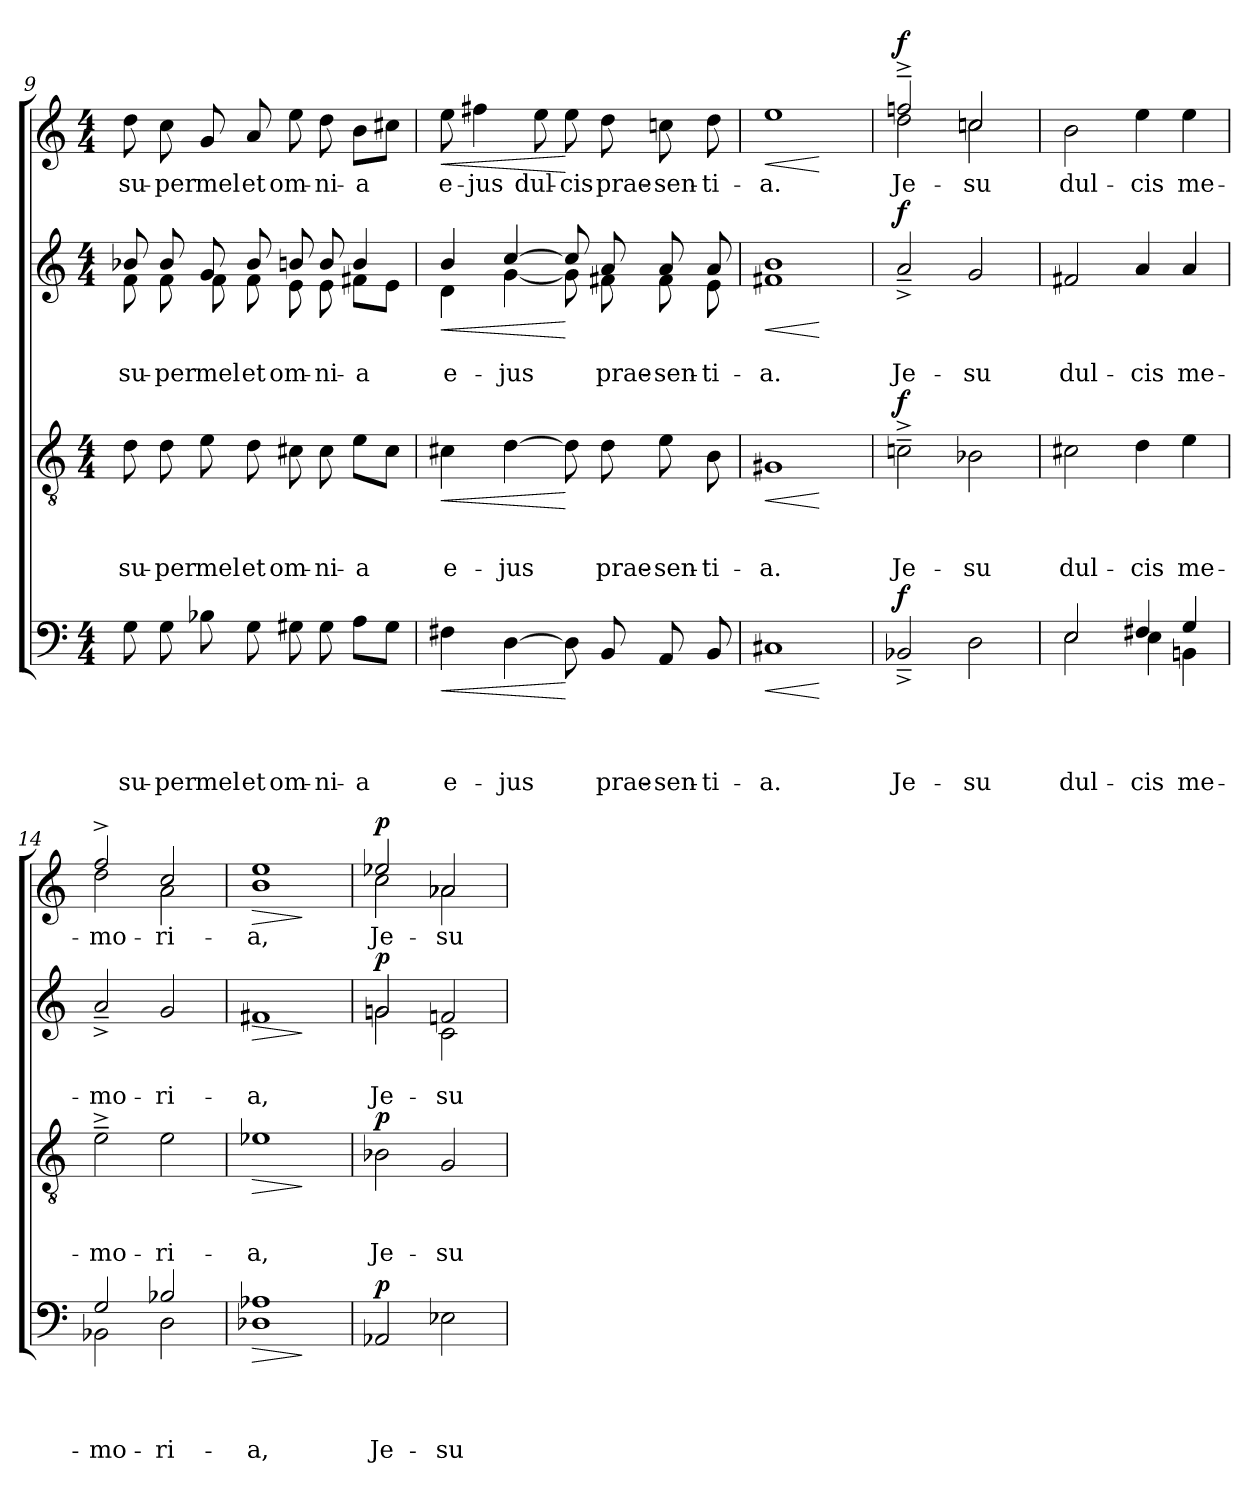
**kern	**text	**text	**text	**text	**dynam	**kern	**text	**text	**text	**dynam	**kern	**text	**text	**dynam	**kern	**text	**dynam
*part4	*part4	*part4	*part4	*part4	*part4	*part3	*part3	*part3	*part3	*part3	*part2	*part2	*part2	*part2	*part1	*part1	*part1
*staff4	*staff4	*staff4	*staff4	*staff4	*staff4	*staff3	*staff3	*staff3	*staff3	*staff3	*staff2	*staff2	*staff2	*staff2	*staff1	*staff1	*staff1
!!LO:PB:g=z
*clefF4	*	*	*	*	*	*clefGv2	*	*	*	*	*clefG2	*	*	*	*clefG2	*	*
*k[]	*	*	*	*	*	*k[]	*	*	*	*	*k[]	*	*	*	*k[]	*	*
*C:	*	*	*	*	*	*C:	*	*	*	*	*C:	*	*	*	*C:	*	*
*M4/4	*	*	*	*	*	*M4/4	*	*	*	*	*M4/4	*	*	*	*M4/4	*	*
=9	=9	=9	=9	=9	=9	=9	=9	=9	=9	=9	=9	=9	=9	=9	=9	=9	=9
!	!	!	!	!LO:LY:b	!	!	!	!	!LO:LY:b	!	!	!	!LO:LY:b	!	!	!LO:LY:b	!
*	*	*	*	*	*	*	*	*	*	*	*^	*	*	*	*	*	*
8G\	.	.	.	su-	.	8d\	.	.	su-	.	8b-X/	8f\	.	su-	.	8dd\	su-	.
!	!	!	!	!LO:LY:b	!	!	!	!	!LO:LY:b	!	!	!	!	!LO:LY:b	!	!	!LO:LY:b	!
8G\	.	.	.	-per	.	8d\	.	.	-per	.	8b-/	8f\	.	-per	.	8cc\	-per	.
!	!	!	!	!LO:LY:b	!	!	!	!	!LO:LY:b	!	!	!	!	!LO:LY:b	!	!	!LO:LY:b	!
8B-X\	.	.	.	mel	.	8e\	.	.	mel	.	8g/	8f\	.	mel	.	8g/	mel	.
!	!	!	!	!LO:LY:b	!	!	!	!	!LO:LY:b	!	!	!	!	!LO:LY:b	!	!	!LO:LY:b	!
8G\	.	.	.	et	.	8d\	.	.	et	.	8b-/	8f\	.	et	.	8a/	et	.
!	!	!	!	!LO:LY:b	!	!	!	!	!LO:LY:b	!	!	!	!	!LO:LY:b	!	!	!LO:LY:b	!
8G#X\	.	.	.	om-	.	8c#X\	.	.	om-	.	8bn/	8e\	.	om-	.	8ee\	om-	.
!	!	!	!	!LO:LY:b:rj	!	!	!	!	!LO:LY:b:rj	!	!	!	!	!LO:LY:b:rj	!	!	!LO:LY:b:rj	!
8G#\	.	.	.	-ni-	.	8c#\	.	.	-ni-	.	8b/	8e\	.	-ni-	.	8dd\	-ni-	.
!	!	!	!	!LO:LY:b	!	!	!	!	!LO:LY:b	!	!	!	!	!LO:LY:b	!	!	!LO:LY:b	!
8A\L	.	.	.	-a	.	8e\L	.	.	-a	.	4b/	8f#X\L	.	-a	.	8b\L	-a	.
8G#\J	.	.	.	.	.	8c#\J	.	.	.	.	.	8e\J	.	.	.	8cc#X\J	.	.
=10	=10	=10	=10	=10	=10	=10	=10	=10	=10	=10	=10	=10	=10	=10	=10	=10	=10	=10
!	!	!	!	!LO:LY:b:rj	!LO:HP:b	!	!	!	!LO:LY:b:rj	!LO:HP:b	!	!	!	!LO:LY:b:rj	!LO:HP:b	!	!LO:LY:b:rj	!LO:HP:b
4F#X\	.	.	.	e-	<	4c#X\	.	.	e-	<	4b/	4d\	.	e-	<	8ee\	e-	<
!	!	!	!	!	!	!	!	!	!	!	!	!	!	!	!	!	!LO:LY:b	!
.	.	.	.	.	.	.	.	.	.	.	.	.	.	.	.	4ff#X\	-jus	.
!	!	!	!	!LO:LY:b	!	!	!	!	!LO:LY:b	!	!	!	!	!LO:LY:b	!	!	!	!
[>4D\	.	.	.	-jus	.	[>4d\	.	.	-jus	.	[>4cc/	[<4g\	.	-jus	.	.	.	.
!	!	!	!	!	!	!	!	!	!	!	!	!	!	!	!	!	!LO:LY:b	!
.	.	.	.	.	.	.	.	.	.	.	.	.	.	.	.	8ee\	dul-	.
!	!	!	!	!	!	!	!	!	!	!	!	!	!	!	!	!	!LO:LY:b	!
8D\]	.	.	.	.	[	8d\]	.	.	.	[	8cc/]	8g\]	.	.	[	8ee\	-cis	[
!	!	!	!	!LO:LY:b	!	!	!	!	!LO:LY:b	!	!	!	!	!LO:LY:b	!	!	!LO:LY:b	!
8BB/	.	.	.	prae-	.	8d\	.	.	prae-	.	8a/	8f#X\	.	prae-	.	8dd\	prae-	.
!	!	!	!	!LO:LY:b	!	!	!	!	!LO:LY:b	!	!	!	!	!LO:LY:b	!	!	!LO:LY:b	!
8AA/	.	.	.	-sen-	.	8e\	.	.	-sen-	.	8a/	8f#\	.	-sen-	.	8ccn\	-sen-	.
!	!	!	!	!LO:LY:b:rj	!	!	!	!	!LO:LY:b:rj	!	!	!	!	!LO:LY:b:rj	!	!	!LO:LY:b:rj	!
8BB/	.	.	.	-ti-	.	8B\	.	.	-ti-	.	8a/	8e\	.	-ti-	.	8dd\	-ti-	.
=11	=11	=11	=11	=11	=11	=11	=11	=11	=11	=11	=11	=11	=11	=11	=11	=11	=11	=11
!	!	!	!	!LO:LY:b:rj	!LO:HP:b	!	!	!	!LO:LY:b:rj	!LO:HP:b	!	!	!	!LO:LY:b:rj	!LO:HP:b	!	!LO:LY:b:rj	!LO:HP:b
*	*	*	*	*	*	*	*	*	*	*	*v	*v	*	*	*	*	*	*
1C#X	.	.	.	-a.	<	1G#X	.	.	-a.	<	1f#X 1b	.	-a.	<	1ee	-a.	<
.	.	.	.	.	[	.	.	.	.	[	.	.	.	[	.	.	[
!!LO:LB:g=z
=12	=12	=12	=12	=12	=12	=12	=12	=12	=12	=12	=12	=12	=12	=12	=12	=12	=12
!	!	!	!	!	!	!	!	!	!	!	!	!	!	!	!LO:TX:a:t=1 2	!	!
!	!	!	!	!LO:LY:b	!LO:DY:a	!	!	!	!LO:LY:b	!LO:DY:a	!	!	!LO:LY:b	!LO:DY:a	!	!LO:LY:b	!LO:DY:a
*	*	*	*	*	*	*	*	*	*	*	*	*	*	*	*^	*	*
2BB-X^<~</	.	.	.	Je-	f	2cn^>~>\	.	.	Je-	f	2a^<~</	.	Je-	f	2ffn^>~>/	2dd\	Je-	f
!	!	!	!	!LO:LY:b	!	!	!	!	!LO:LY:b	!	!	!	!LO:LY:b	!	!	!	!LO:LY:b	!
2D\	.	.	.	-su	.	2B-X\	.	.	-su	.	2g/	.	-su	.	2ccn/	2cc\	-su	.
=13	=13	=13	=13	=13	=13	=13	=13	=13	=13	=13	=13	=13	=13	=13	=13	=13	=13	=13
!	!	!	!	!LO:LY:b	!	!	!	!	!LO:LY:b	!	!	!	!LO:LY:b	!	!	!	!LO:LY:b	!
*^	*	*	*	*	*	*	*	*	*	*	*	*	*	*	*v	*v	*	*
2E/	2E\	.	.	.	dul-	.	2c#X\	.	.	dul-	.	2f#X/	.	dul-	.	2b\	dul-	.
!	!	!	!	!	!LO:LY:b	!	!	!	!	!LO:LY:b	!	!	!	!LO:LY:b	!	!	!LO:LY:b	!
4F#X/	4E\	.	.	.	-cis	.	4d\	.	.	-cis	.	4a/	.	-cis	.	4ee\	-cis	.
!	!	!	!	!	!LO:LY:b	!	!	!	!	!LO:LY:b	!	!	!	!LO:LY:b	!	!	!LO:LY:b	!
4G/	4BBn\	.	.	.	me-	.	4e\	.	.	me-	.	4a/	.	me-	.	4ee\	me-	.
=14	=14	=14	=14	=14	=14	=14	=14	=14	=14	=14	=14	=14	=14	=14	=14	=14	=14	=14
!	!	!	!	!	!LO:LY:b	!	!	!	!	!LO:LY:b	!	!	!	!LO:LY:b	!	!	!LO:LY:b	!
*	*	*	*	*	*	*	*	*	*	*	*	*	*	*	*	*^	*	*
2G/	2BB-X\	.	.	.	-mo-	.	2e^>~>\	.	.	-mo-	.	2a^<~</	.	-mo-	.	2ff^>/	2dd\	-mo-	.
!	!	!	!	!	!LO:LY:b:rj	!	!	!	!	!LO:LY:b:rj	!	!	!	!LO:LY:b:rj	!	!	!	!LO:LY:b:rj	!
2B-X/	2D\	.	.	.	-ri-	.	2e\	.	.	-ri-	.	2g/	.	-ri-	.	2cc/	2a\	-ri-	.
=15	=15	=15	=15	=15	=15	=15	=15	=15	=15	=15	=15	=15	=15	=15	=15	=15	=15	=15	=15
!	!	!	!	!	!LO:LY:b	!LO:HP:b	!	!	!	!LO:LY:b:rj	!LO:HP:b	!	!	!LO:LY:b:rj	!LO:HP:b	!	!	!LO:LY:b:rj	!LO:HP:b
*v	*v	*	*	*	*	*	*	*	*	*	*	*	*	*	*	*v	*v	*	*
1D-X 1A-X	.	.	.	-a,	>	1e-X	.	.	-a,	>	1f#X	.	-a,	>	1b 1ee	-a,	>
.	.	.	.	.	]	.	.	.	.	]	.	.	.	]	.	.	]
=16	=16	=16	=16	=16	=16	=16	=16	=16	=16	=16	=16	=16	=16	=16	=16	=16	=16
!	!	!	!	!LO:LY:b	!LO:DY:a	!	!	!	!LO:LY:b	!LO:DY:a	!	!	!LO:LY:b	!LO:DY:a	!	!LO:LY:b	!LO:DY:a
*	*	*	*	*	*	*	*	*	*	*	*^	*	*	*	*^	*	*
2AA-X/	.	.	.	Je-	p	2B-X\	.	.	Je-	p	2gn/	2g\	.	Je-	p	2ee-X/	2cc\	Je-	p
!	!	!	!	!LO:LY:b	!	!	!	!	!LO:LY:b	!	!	!	!	!LO:LY:b	!	!	!	!LO:LY:b	!
2E-X\	.	.	.	-su	.	2G/	.	.	-su	.	2fn/	2c\	.	-su	.	2a-X/	2a-\	-su	.
*	*	*	*	*	*	*	*	*	*	*	*v	*v	*	*	*	*	*	*	*
*	*	*	*	*	*	*	*	*	*	*	*	*	*	*	*v	*v	*	*
=	=	=	=	=	=	=	=	=	=	=	=	=	=	=	=	=	=
*-	*-	*-	*-	*-	*-	*-	*-	*-	*-	*-	*-	*-	*-	*-	*-	*-	*-
